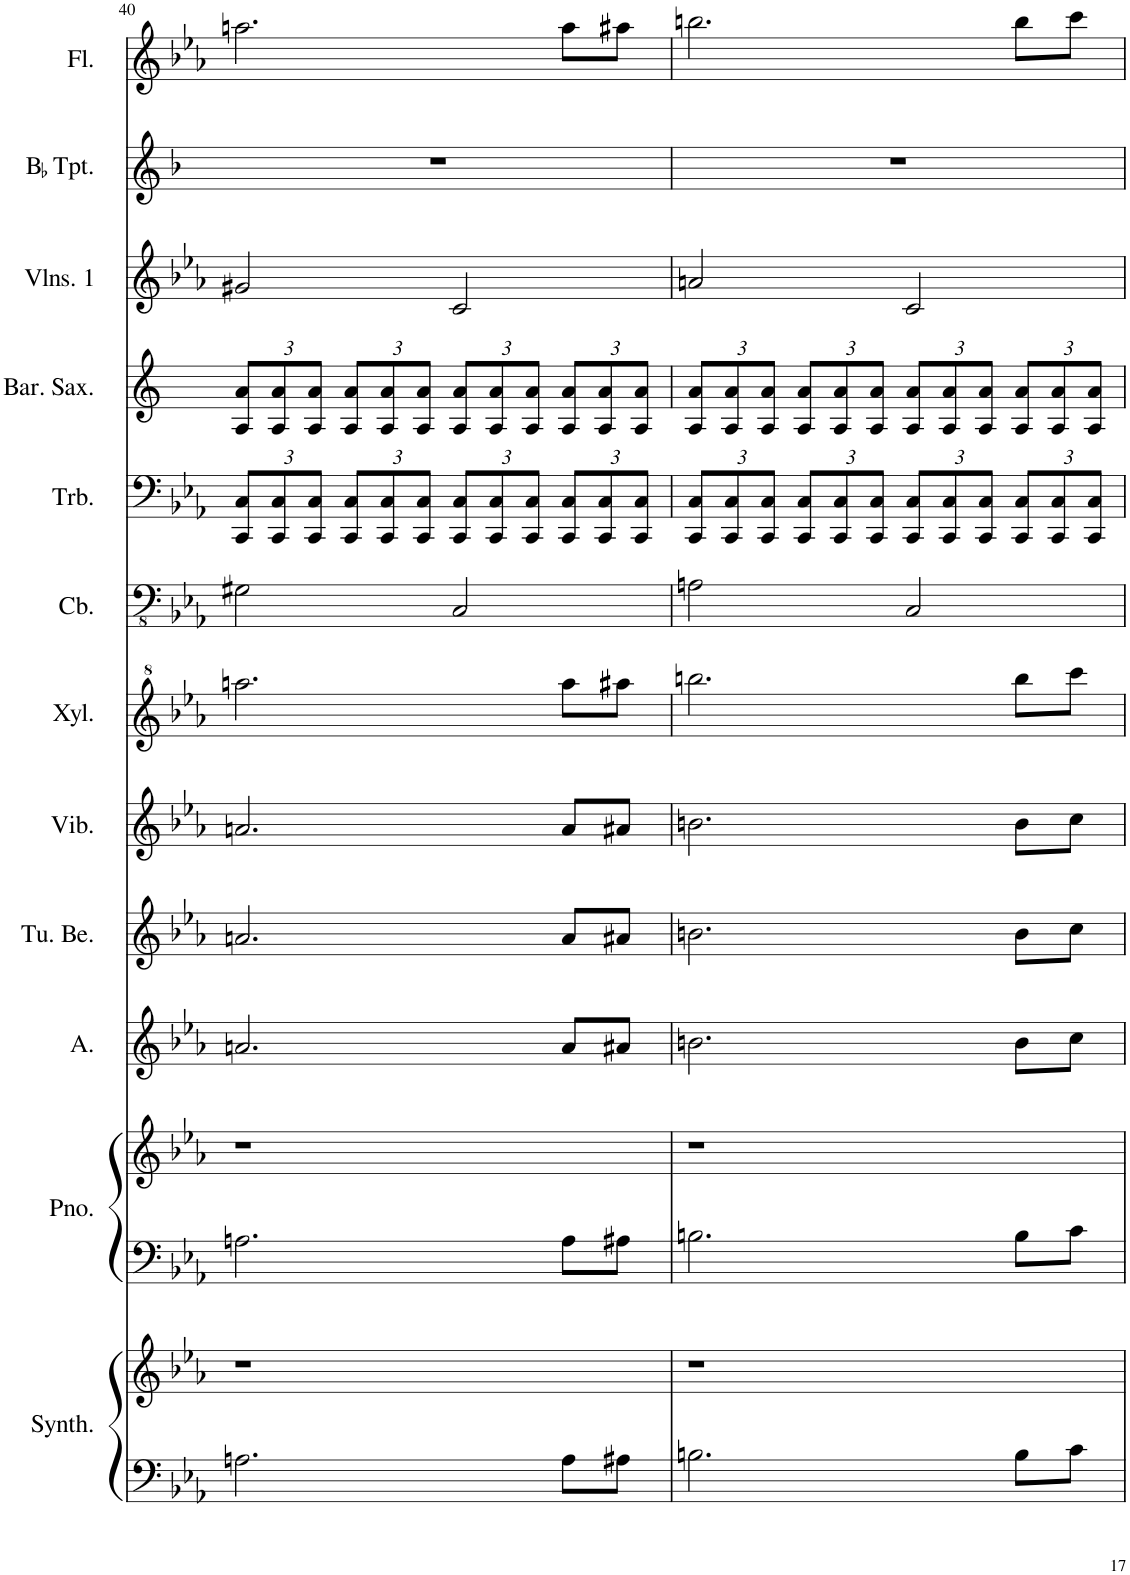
**kern	**kern	**kern	**kern	**kern	**kern	**kern	**kern	**kern	**kern	**kern	**kern	**kern	**kern
*part12	*part12	*part11	*part11	*part10	*part9	*part8	*part7	*part6	*part5	*part4	*part3	*part2	*part1
*staff14	*staff13	*staff12	*staff11	*staff10	*staff9	*staff8	*staff7	*staff6	*staff5	*staff4	*staff3	*staff2	*staff1
*I"Keyboard Synthesizer	*	*I"Piano	*	*I"Alto	*I"Tubular Bells	*I"Vibraphone	*I"Xylophone	*I"Contrabass	*I"Trombone	*I"Baritone Saxophone	*I"Violins 1	*I"BaccidentalFlat Trumpet	*I"Flute
*I'Synth.	*	*I'Pno.	*	*I'A.	*I'Tu. Be.	*I'Vib.	*I'Xyl.	*I'Cb.	*I'Trb.	*I'Bar. Sax.	*I'Vlns. 1	*I'BaccidentalFlat Tpt.	*I'Fl.
!!LO:PB:g=z
*clefF4	*clefG2	*clefF4	*clefG2	*clefG2	*clefG2	*clefG2	*clefG^2	*clefFv4	*clefF4	*clefG2	*clefG2	*clefG2	*clefG2
*	*	*	*	*	*	*	*	*Trd7c12	*	*Trd12c21	*	*Trd1c2	*
*k[b-e-a-]	*k[b-e-a-]	*k[b-e-a-]	*k[b-e-a-]	*k[b-e-a-]	*k[b-e-a-]	*k[b-e-a-]	*k[b-e-a-]	*k[b-e-a-]	*k[b-e-a-]	*k[]	*k[b-e-a-]	*k[b-]	*k[b-e-a-]
*M4/4	*M4/4	*M4/4	*M4/4	*M4/4	*M4/4	*M4/4	*M4/4	*M4/4	*M4/4	*M4/4	*M4/4	*M4/4	*M4/4
*	*	*	*	*	*	*	*	*	*Xbrackettup	*Xbrackettup	*	*	*
=40	=40	=40	=40	=40	=40	=40	=40	=40	=40	=40	=40	=40	=40
2.An\	1r	2.An\	1r	2.an/	2.an/	2.an/	2.aaan\	2GG#X\	12CC/ 12C/L	12A/ 12a/L	2g#X/	1r	2.aan\
.	.	.	.	.	.	.	.	.	12CC/ 12C/	12A/ 12a/	.	.	.
.	.	.	.	.	.	.	.	.	12CC/ 12C/J	12A/ 12a/J	.	.	.
.	.	.	.	.	.	.	.	.	12CC/ 12C/L	12A/ 12a/L	.	.	.
.	.	.	.	.	.	.	.	.	12CC/ 12C/	12A/ 12a/	.	.	.
.	.	.	.	.	.	.	.	.	12CC/ 12C/J	12A/ 12a/J	.	.	.
.	.	.	.	.	.	.	.	2CC/	12CC/ 12C/L	12A/ 12a/L	2c/	.	.
.	.	.	.	.	.	.	.	.	12CC/ 12C/	12A/ 12a/	.	.	.
.	.	.	.	.	.	.	.	.	12CC/ 12C/J	12A/ 12a/J	.	.	.
8A\L	.	8A\L	.	8a/L	8a/L	8a/L	8aaa\L	.	12CC/ 12C/L	12A/ 12a/L	.	.	8aa\L
.	.	.	.	.	.	.	.	.	12CC/ 12C/	12A/ 12a/	.	.	.
8A#X\J	.	8A#X\J	.	8a#X/J	8a#X/J	8a#X/J	8aaa#X\J	.	.	.	.	.	8aa#X\J
.	.	.	.	.	.	.	.	.	12CC/ 12C/J	12A/ 12a/J	.	.	.
=41	=41	=41	=41	=41	=41	=41	=41	=41	=41	=41	=41	=41	=41
2.Bn\	1r	2.Bn\	1r	2.bn\	2.bn\	2.bn\	2.bbbn\	2AAn\	12CC/ 12C/L	12A/ 12a/L	2an/	1r	2.bbn\
.	.	.	.	.	.	.	.	.	12CC/ 12C/	12A/ 12a/	.	.	.
.	.	.	.	.	.	.	.	.	12CC/ 12C/J	12A/ 12a/J	.	.	.
.	.	.	.	.	.	.	.	.	12CC/ 12C/L	12A/ 12a/L	.	.	.
.	.	.	.	.	.	.	.	.	12CC/ 12C/	12A/ 12a/	.	.	.
.	.	.	.	.	.	.	.	.	12CC/ 12C/J	12A/ 12a/J	.	.	.
.	.	.	.	.	.	.	.	2CC/	12CC/ 12C/L	12A/ 12a/L	2c/	.	.
.	.	.	.	.	.	.	.	.	12CC/ 12C/	12A/ 12a/	.	.	.
.	.	.	.	.	.	.	.	.	12CC/ 12C/J	12A/ 12a/J	.	.	.
8B\L	.	8B\L	.	8b\L	8b\L	8b\L	8bbb\L	.	12CC/ 12C/L	12A/ 12a/L	.	.	8bb\L
.	.	.	.	.	.	.	.	.	12CC/ 12C/	12A/ 12a/	.	.	.
8c\J	.	8c\J	.	8cc\J	8cc\J	8cc\J	8cccc\J	.	.	.	.	.	8ccc\J
.	.	.	.	.	.	.	.	.	12CC/ 12C/J	12A/ 12a/J	.	.	.
=	=	=	=	=	=	=	=	=	=	=	=	=	=
*-	*-	*-	*-	*-	*-	*-	*-	*-	*-	*-	*-	*-	*-
